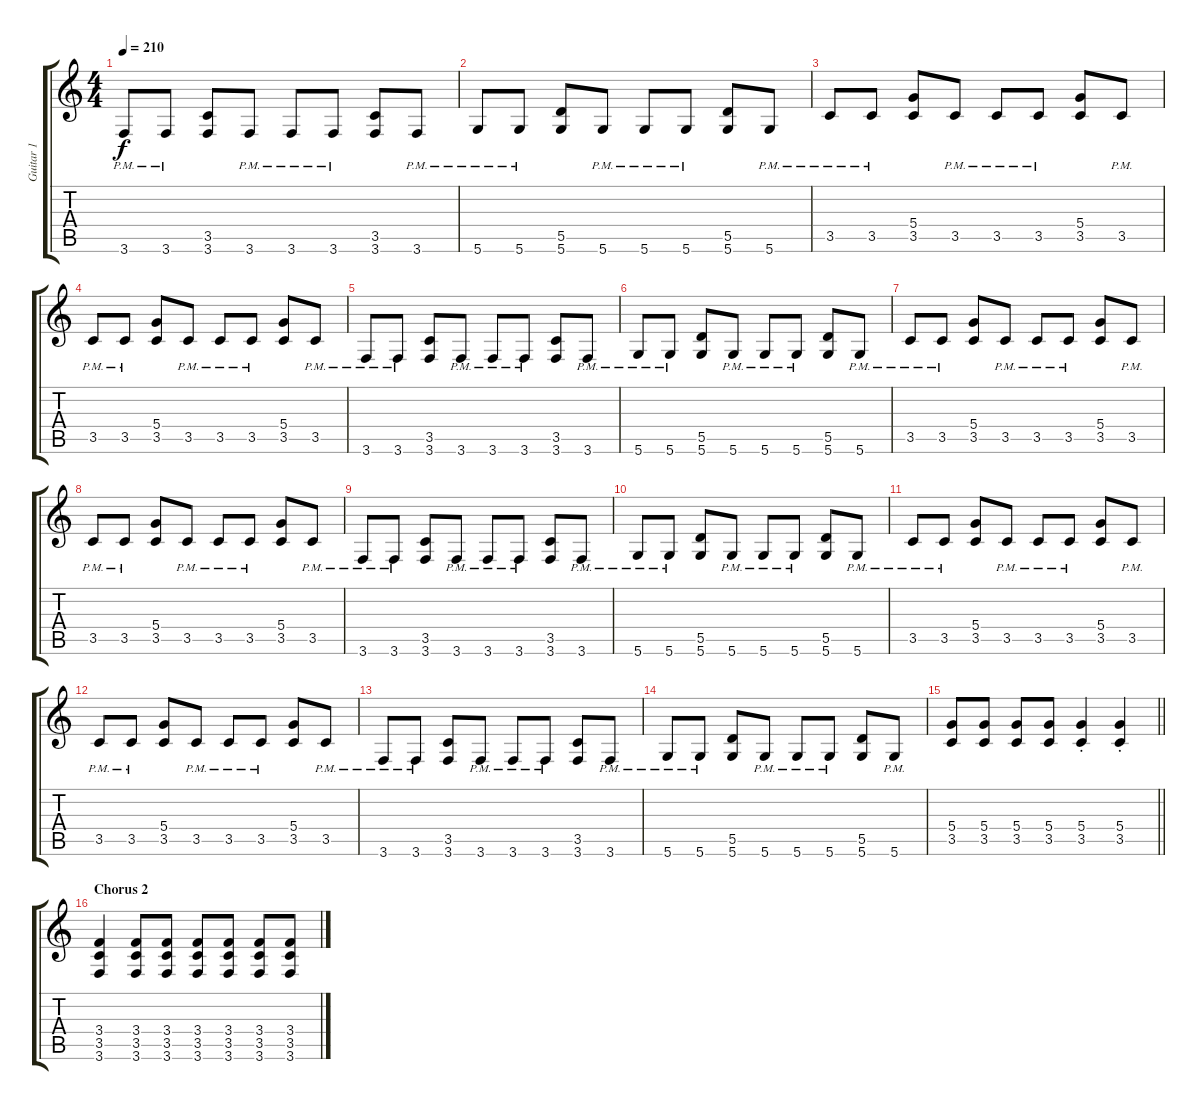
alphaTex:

\track ("Guitar 1" "Guitar 1") {instrument distortionguitar}
\staff {score tabs}
\tuning (E4 B3 G3 D3 A2 D2) {hide}
\ts (4 4)
\tempo 210
\clef g2
\ks c
3.6{pm}.8{dy f} 3.6{pm}.8 (3.5 3.6).8 3.6{pm}.8 3.6{pm}.8 3.6{pm}.8 (3.5 3.6).8 3.6{pm}.8 |
5.6{pm}.8 5.6{pm}.8 (5.5 5.6).8 5.6{pm}.8 5.6{pm}.8 5.6{pm}.8 (5.5 5.6).8 5.6{pm}.8 |
3.5{pm}.8 3.5{pm}.8 (5.4 3.5).8 3.5{pm}.8 3.5{pm}.8 3.5{pm}.8 (5.4 3.5).8 3.5{pm}.8 |
3.5{pm}.8 3.5{pm}.8 (5.4 3.5).8 3.5{pm}.8 3.5{pm}.8 3.5{pm}.8 (5.4 3.5).8 3.5{pm}.8 |
3.6{pm}.8 3.6{pm}.8 (3.5 3.6).8 3.6{pm}.8 3.6{pm}.8 3.6{pm}.8 (3.5 3.6).8 3.6{pm}.8 |
5.6{pm}.8 5.6{pm}.8 (5.5 5.6).8 5.6{pm}.8 5.6{pm}.8 5.6{pm}.8 (5.5 5.6).8 5.6{pm}.8 |
3.5{pm}.8 3.5{pm}.8 (5.4 3.5).8 3.5{pm}.8 3.5{pm}.8 3.5{pm}.8 (5.4 3.5).8 3.5{pm}.8 |
3.5{pm}.8 3.5{pm}.8 (5.4 3.5).8 3.5{pm}.8 3.5{pm}.8 3.5{pm}.8 (5.4 3.5).8 3.5{pm}.8 |
3.6{pm}.8 3.6{pm}.8 (3.5 3.6).8 3.6{pm}.8 3.6{pm}.8 3.6{pm}.8 (3.5 3.6).8 3.6{pm}.8 |
5.6{pm}.8 5.6{pm}.8 (5.5 5.6).8 5.6{pm}.8 5.6{pm}.8 5.6{pm}.8 (5.5 5.6).8 5.6{pm}.8 |
3.5{pm}.8 3.5{pm}.8 (5.4 3.5).8 3.5{pm}.8 3.5{pm}.8 3.5{pm}.8 (5.4 3.5).8 3.5{pm}.8 |
3.5{pm}.8 3.5{pm}.8 (5.4 3.5).8 3.5{pm}.8 3.5{pm}.8 3.5{pm}.8 (5.4 3.5).8 3.5{pm}.8 |
3.6{pm}.8 3.6{pm}.8 (3.5 3.6).8 3.6{pm}.8 3.6{pm}.8 3.6{pm}.8 (3.5 3.6).8 3.6{pm}.8 |
5.6{pm}.8 5.6{pm}.8 (5.5 5.6).8 5.6{pm}.8 5.6{pm}.8 5.6{pm}.8 (5.5 5.6).8 5.6{pm}.8 |
\barLineRight lightlight
(5.4 3.5).8 (5.4 3.5).8 (5.4 3.5).8 (5.4 3.5).8 (5.4{st} 3.5{st}).4 (5.4{st} 3.5{st}).4 |
\section ("" "Chorus 2")
(3.4 3.5 3.6).4 (3.4 3.5 3.6).8 (3.4 3.5 3.6).8 (3.4 3.5 3.6).8 (3.4 3.5 3.6).8 (3.4 3.5 3.6).8 (3.4 3.5 3.6).8
